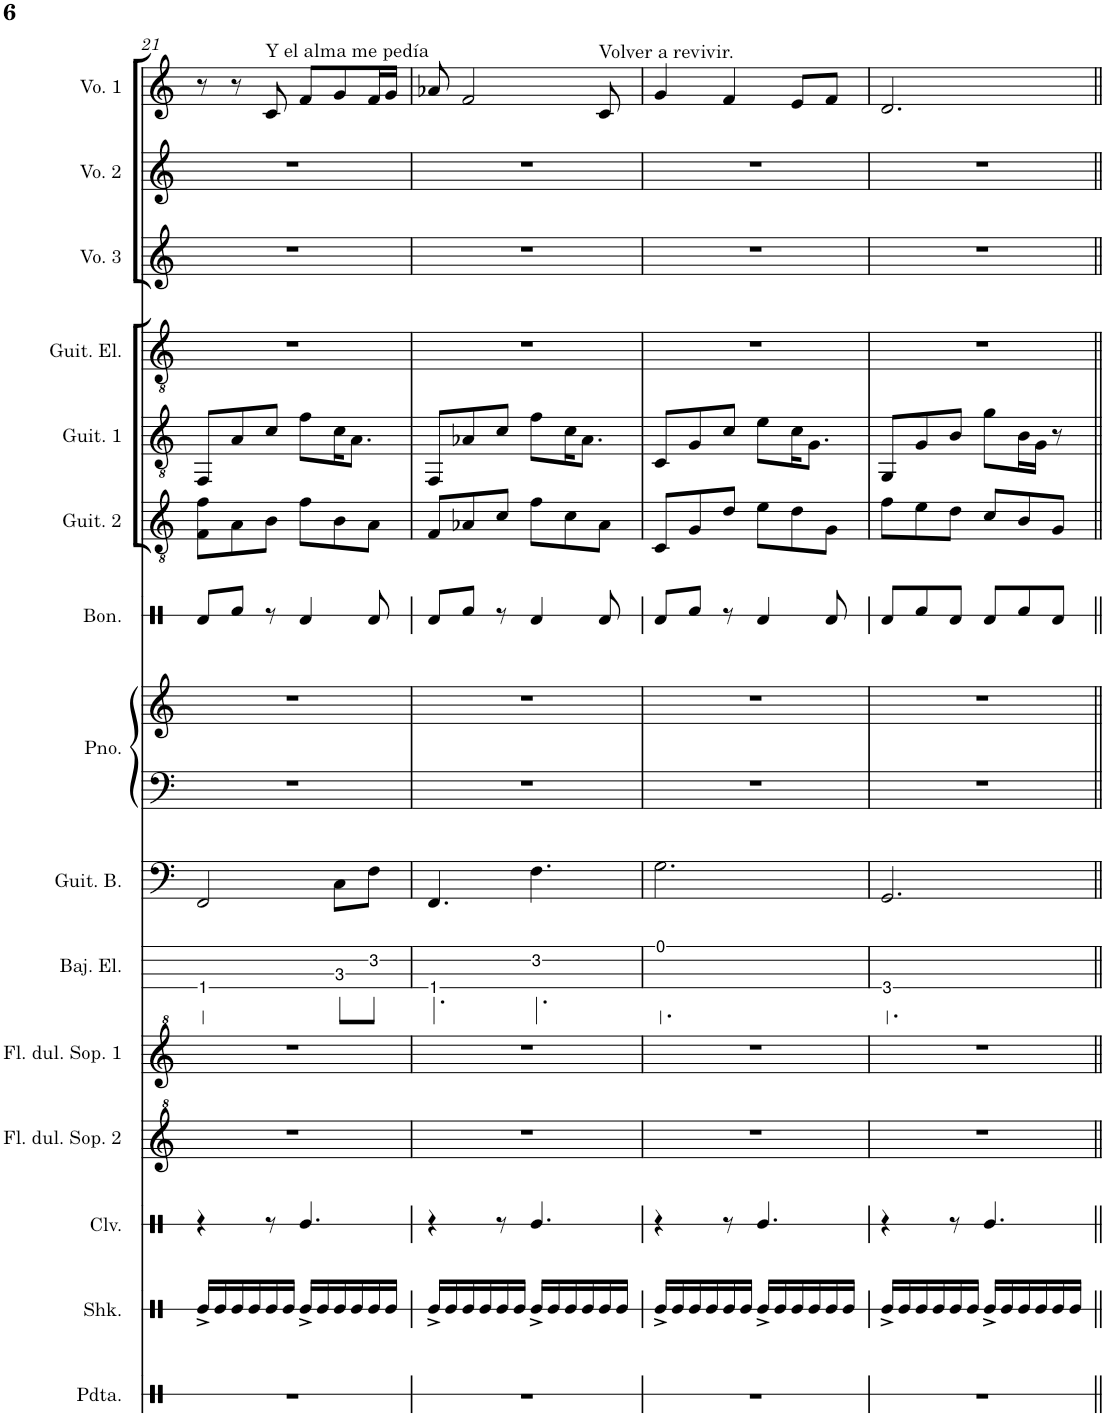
**kern	**kern	**kern	**kern	**kern	**kern	**kern	**kern	**kern	**kern	**kern	**kern	**kern	**kern	**kern	**kern
*part15	*part14	*part13	*part12	*part11	*part10	*part9	*part8	*part8	*part7	*part6	*part5	*part4	*part3	*part2	*part1
*staff16	*staff15	*staff14	*staff13	*staff12	*staff11	*staff10	*staff9	*staff8	*staff7	*staff6	*staff5	*staff4	*staff3	*staff2	*staff1
*I"Pandereta	*I"Shaker	*I"Claves	*I"Flauta dulce soprano 2	*I"Flauta dulce soprano 1	*I"Bajo eléctrico	*I"Bajo eléctrico	*I"Piano	*	*I"Bongós	*I"Guitarra acústica 2	*I"Guitarra acústica 1	*I"Guitarra eléctrica	*I"Voz 3	*I"Voz 2	*I"Voz 1
*I'Pdta.	*I'Shk.	*I'Clv.	*I'Fl. dul. Sop. 2	*I'Fl. dul. Sop. 1	*I'Baj. El.	*	*I'Pno.	*	*I'Bon.	*I'Guit. 2	*I'Guit. 1	*I'Guit. El.	*I'Vo. 3	*I'Vo. 2	*I'Vo. 1
!!LO:PB:g=z
*clefX	*clefX	*clefX	*clefG^2	*clefG^2	*	*clefF4	*clefF4	*clefG2	*clefX	*clefGv2	*clefGv2	*clefGv2	*clefG2	*clefG2	*clefG2
*	*	*	*	*	*Trd7c12	*Trd7c12	*	*	*	*	*	*	*	*	*
*k[]	*k[]	*k[]	*k[]	*k[]	*k[]	*k[]	*k[]	*k[]	*k[]	*k[]	*k[]	*k[]	*k[]	*k[]	*k[]
*M6/8	*M6/8	*M6/8	*M6/8	*M6/8	*M6/8	*M6/8	*M6/8	*M6/8	*M6/8	*M6/8	*M6/8	*M6/8	*M6/8	*M6/8	*M6/8
=21	=21	=21	=21	=21	=21	=21	=21	=21	=21	=21	=21	=21	=21	=21	=21
2.r	16Re^/LL	4r	2.r	2.r	2FF\	2FF/	2.r	2.r	8Rd/L	8F\ 8f\L	8FF/L	2.r	2.r	2.r	8r
.	16Re/	.	.	.	.	.	.	.	.	.	.	.	.	.	.
.	16Re/	.	.	.	.	.	.	.	8Rf/J	8A\	8A/	.	.	.	8r
.	16Re/	.	.	.	.	.	.	.	.	.	.	.	.	.	.
!	!	!	!	!	!	!	!	!	!	!	!	!	!	!	!LO:TX:a:t=Y el alma me pedía
.	16Re/	8r	.	.	.	.	.	.	8r	8B\J	8c/J	.	.	.	8c/
.	16Re/JJ	.	.	.	.	.	.	.	.	.	.	.	.	.	.
.	16Re^/LL	4.Re/	.	.	.	.	.	.	4Rd/	8f\L	8f\L	.	.	.	8f/L
.	16Re/	.	.	.	.	.	.	.	.	.	.	.	.	.	.
.	16Re/	.	.	.	8C\L	8C\L	.	.	.	8B\	16c\K	.	.	.	8g/
.	16Re/	.	.	.	.	.	.	.	.	.	8.A\J	.	.	.	.
.	16Re/	.	.	.	8F\J	8F\J	.	.	8Rd/	8A\J	.	.	.	.	16f/L
.	16Re/JJ	.	.	.	.	.	.	.	.	.	.	.	.	.	16g/JJ
=22	=22	=22	=22	=22	=22	=22	=22	=22	=22	=22	=22	=22	=22	=22	=22
2.r	16Re^/LL	4r	2.r	2.r	4.FF\	4.FF/	2.r	2.r	8Rd/L	8F/L	8FF/L	2.r	2.r	2.r	8a-X/
.	16Re/	.	.	.	.	.	.	.	.	.	.	.	.	.	.
.	16Re/	.	.	.	.	.	.	.	8Rf/J	8A-X/	8A-X/	.	.	.	2f/
.	16Re/	.	.	.	.	.	.	.	.	.	.	.	.	.	.
.	16Re/	8r	.	.	.	.	.	.	8r	8c/J	8c/J	.	.	.	.
.	16Re/JJ	.	.	.	.	.	.	.	.	.	.	.	.	.	.
.	16Re^/LL	4.Re/	.	.	4.F\	4.F\	.	.	4Rd/	8f\L	8f\L	.	.	.	.
.	16Re/	.	.	.	.	.	.	.	.	.	.	.	.	.	.
.	16Re/	.	.	.	.	.	.	.	.	8c\	16c\K	.	.	.	.
.	16Re/	.	.	.	.	.	.	.	.	.	8.A-\J	.	.	.	.
!	!	!	!	!	!	!	!	!	!	!	!	!	!	!	!LO:TX:a:t=Volver a revivir.
.	16Re/	.	.	.	.	.	.	.	8Rd/	8A-\J	.	.	.	.	8c/
.	16Re/JJ	.	.	.	.	.	.	.	.	.	.	.	.	.	.
=23	=23	=23	=23	=23	=23	=23	=23	=23	=23	=23	=23	=23	=23	=23	=23
2.r	16Re^/LL	4r	2.r	2.r	2.G\	2.G\	2.r	2.r	8Rd/L	8C/L	8C/L	2.r	2.r	2.r	4g/
.	16Re/	.	.	.	.	.	.	.	.	.	.	.	.	.	.
.	16Re/	.	.	.	.	.	.	.	8Rf/J	8G/	8G/	.	.	.	.
.	16Re/	.	.	.	.	.	.	.	.	.	.	.	.	.	.
.	16Re/	8r	.	.	.	.	.	.	8r	8d/J	8c/J	.	.	.	4f/
.	16Re/JJ	.	.	.	.	.	.	.	.	.	.	.	.	.	.
.	16Re^/LL	4.Re/	.	.	.	.	.	.	4Rd/	8e\L	8e\L	.	.	.	.
.	16Re/	.	.	.	.	.	.	.	.	.	.	.	.	.	.
.	16Re/	.	.	.	.	.	.	.	.	8d\	16c\K	.	.	.	8e/L
.	16Re/	.	.	.	.	.	.	.	.	.	8.G\J	.	.	.	.
.	16Re/	.	.	.	.	.	.	.	8Rd/	8G\J	.	.	.	.	8f/J
.	16Re/JJ	.	.	.	.	.	.	.	.	.	.	.	.	.	.
=24	=24	=24	=24	=24	=24	=24	=24	=24	=24	=24	=24	=24	=24	=24	=24
2.r	16Re^/LL	4r	2.r	2.r	2.GG\	2.GG/	2.r	2.r	8Rd/L	8f\L	8GG/L	2.r	2.r	2.r	2.d/
.	16Re/	.	.	.	.	.	.	.	.	.	.	.	.	.	.
.	16Re/	.	.	.	.	.	.	.	8Rf/	8e\	8G/	.	.	.	.
.	16Re/	.	.	.	.	.	.	.	.	.	.	.	.	.	.
.	16Re/	8r	.	.	.	.	.	.	8Rd/J	8d\J	8B/J	.	.	.	.
.	16Re/JJ	.	.	.	.	.	.	.	.	.	.	.	.	.	.
.	16Re^/LL	4.Re/	.	.	.	.	.	.	8Rd/L	8c/L	8g\L	.	.	.	.
.	16Re/	.	.	.	.	.	.	.	.	.	.	.	.	.	.
.	16Re/	.	.	.	.	.	.	.	8Rf/	8B/	16B\L	.	.	.	.
.	16Re/	.	.	.	.	.	.	.	.	.	16G\JJ	.	.	.	.
.	16Re/	.	.	.	.	.	.	.	8Rd/J	8G/J	8r	.	.	.	.
.	16Re/JJ	.	.	.	.	.	.	.	.	.	.	.	.	.	.
=||	=||	=||	=||	=||	=||	=||	=||	=||	=||	=||	=||	=||	=||	=||	=||
*-	*-	*-	*-	*-	*-	*-	*-	*-	*-	*-	*-	*-	*-	*-	*-
